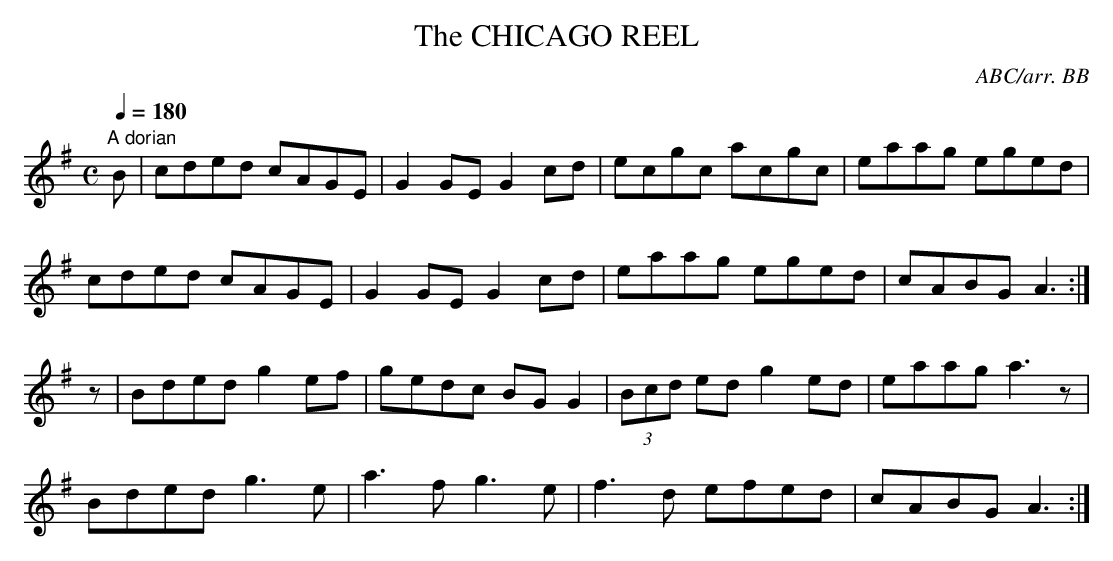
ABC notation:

X:1
T:CHICAGO REEL, The
C:ABC/arr. BB
M:C
L:1/8
Q:1/4=180
K:G
"A dorian"
B|cded cAGE|G2GE G2cd|ecgc acgc|eaag eged|
cded cAGE|G2GE G2cd|eaag eged|cABG A3 :|
z|Bded g2ef|gedc BGG2|(3Bcd ed g2ed|eaag a3z|
Bded g3e|a3f g3e|f3d efed|cABG A3 :|
